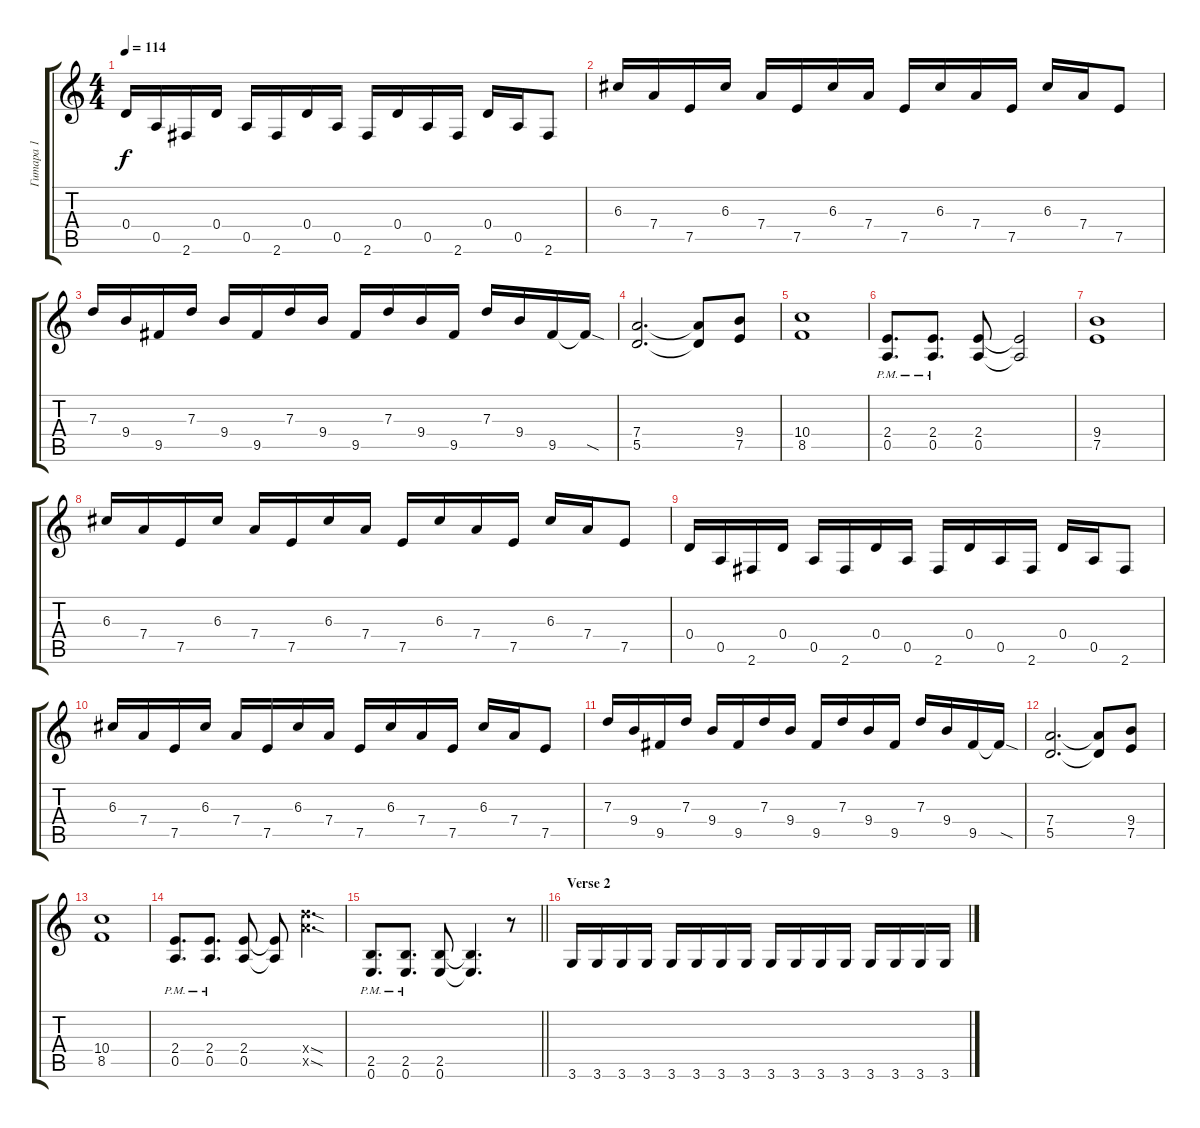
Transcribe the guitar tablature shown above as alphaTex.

\track ("Гитара 1" "Гитара 1") {instrument distortionguitar}
\staff {score tabs}
\tuning (E4 B3 G3 D3 A2 E2) {hide}
\ts (4 4)
\tempo 114
\clef g2
\ks aminor
0.4.16{dy f} 0.5.16 2.6.16 0.4.16 0.5.16 2.6.16 0.4.16 0.5.16 2.6.16 0.4.16 0.5.16 2.6.16 0.4.16 0.5.16 2.6.8 |
6.3.16 7.4.16 7.5.16 6.3.16 7.4.16 7.5.16 6.3.16 7.4.16 7.5.16 6.3.16 7.4.16 7.5.16 6.3.16 7.4.16 7.5.8 |
7.3.16 9.4.16 9.5.16 7.3.16 9.4.16 9.5.16 7.3.16 9.4.16 9.5.16 7.3.16 9.4.16 9.5.16 7.3.16 9.4.16 9.5.16 9.5{sod t}.16 |
(7.4 5.5).2{d} (7.4{t} 5.5{t}).8 (9.4 7.5).8 |
(10.4 8.5).1 |
(2.4{pm} 0.5{pm}).8{d} (2.4{pm} 0.5{pm}).8{d} (2.4 0.5).8 (2.4{t} 0.5{t}).2 |
(9.4 7.5).1 |
6.3.16 7.4.16 7.5.16 6.3.16 7.4.16 7.5.16 6.3.16 7.4.16 7.5.16 6.3.16 7.4.16 7.5.16 6.3.16 7.4.16 7.5.8 |
0.4.16 0.5.16 2.6.16 0.4.16 0.5.16 2.6.16 0.4.16 0.5.16 2.6.16 0.4.16 0.5.16 2.6.16 0.4.16 0.5.16 2.6.8 |
6.3.16 7.4.16 7.5.16 6.3.16 7.4.16 7.5.16 6.3.16 7.4.16 7.5.16 6.3.16 7.4.16 7.5.16 6.3.16 7.4.16 7.5.8 |
7.3.16 9.4.16 9.5.16 7.3.16 9.4.16 9.5.16 7.3.16 9.4.16 9.5.16 7.3.16 9.4.16 9.5.16 7.3.16 9.4.16 9.5.16 9.5{sod t}.16 |
(7.4 5.5).2{d} (7.4{t} 5.5{t}).8 (9.4 7.5).8 |
(10.4 8.5).1 |
(2.4{pm} 0.5{pm}).8{d} (2.4{pm} 0.5{pm}).8{d} (2.4 0.5).8 (2.4{t} 0.5{t}).8 (12.4{sod x} 12.5{sod x}).4{d} |
\barLineRight lightlight
(2.5{pm} 0.6{pm}).8{d} (2.5{pm} 0.6{pm}).8{d} (2.5 0.6).8 (2.5{t} 0.6{t}).4{d} r.8 |
\section ("" "Verse 2")
3.6.16 3.6.16 3.6.16 3.6.16 3.6.16 3.6.16 3.6.16 3.6.16 3.6.16 3.6.16 3.6.16 3.6.16 3.6.16 3.6.16 3.6.16 3.6.16
